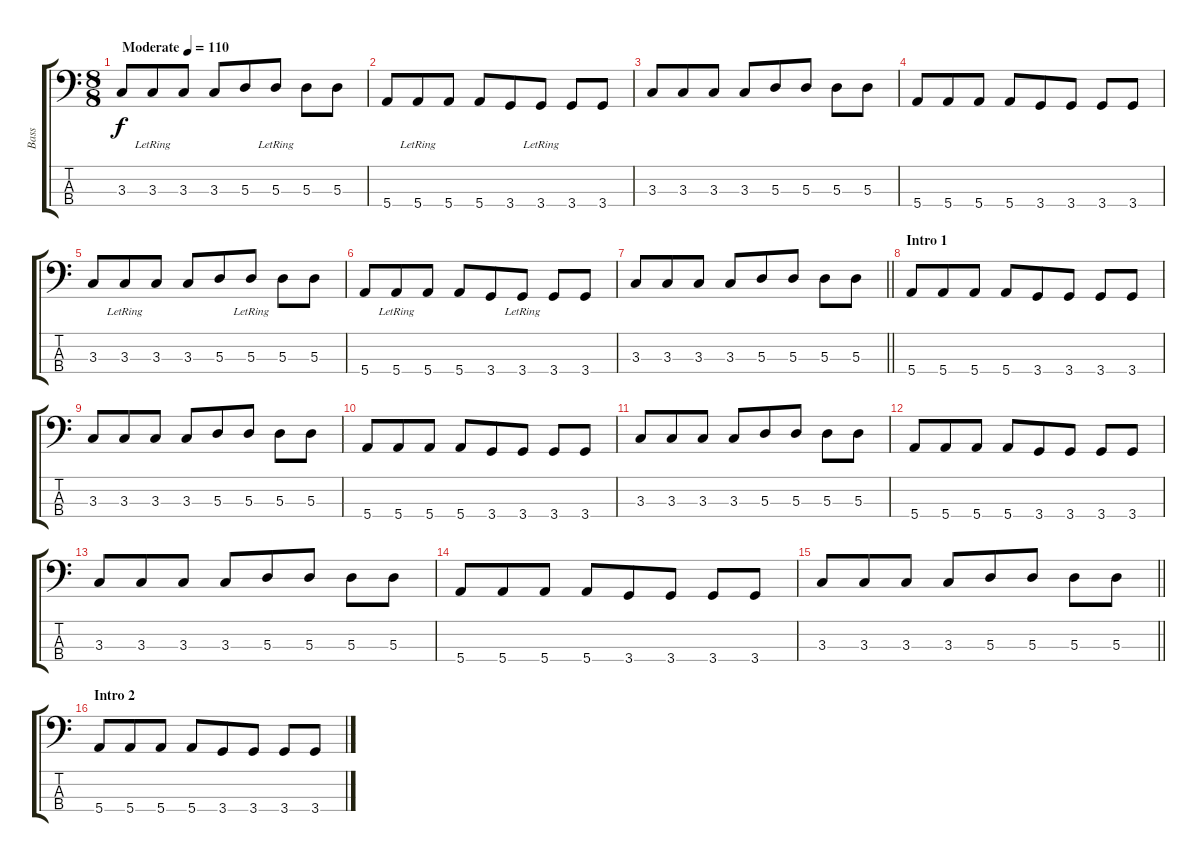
\track ("Bass" "Bass") {instrument electricbassfinger bank 1}
\staff {score tabs}
\tuning (G2 D2 A1 E1) {hide}
\ts (8 8)
\tempo (110 "Moderate")
\clef f4
\ks c
3.3.8{dy f instrument electricbassfinger} 3.3{lr}.8 3.3.8 3.3.8 5.3.8 5.3{lr}.8 5.3.8 5.3.8 |
5.4.8 5.4{lr}.8 5.4.8 5.4.8 3.4.8 3.4{lr}.8 3.4.8 3.4.8 |
3.3.8 3.3.8 3.3.8 3.3.8 5.3.8 5.3.8 5.3.8 5.3.8 |
5.4.8 5.4.8 5.4.8 5.4.8 3.4.8 3.4.8 3.4.8 3.4.8 |
3.3.8 3.3{lr}.8 3.3.8 3.3.8 5.3.8 5.3{lr}.8 5.3.8 5.3.8 |
5.4.8 5.4{lr}.8 5.4.8 5.4.8 3.4.8 3.4{lr}.8 3.4.8 3.4.8 |
\barLineRight lightlight
3.3.8 3.3.8 3.3.8 3.3.8 5.3.8 5.3.8 5.3.8 5.3.8 |
\section ("" "Intro 1")
5.4.8 5.4.8 5.4.8 5.4.8 3.4.8 3.4.8 3.4.8 3.4.8 |
3.3.8 3.3.8 3.3.8 3.3.8 5.3.8 5.3.8 5.3.8 5.3.8 |
5.4.8 5.4.8 5.4.8 5.4.8 3.4.8 3.4.8 3.4.8 3.4.8 |
3.3.8 3.3.8 3.3.8 3.3.8 5.3.8 5.3.8 5.3.8 5.3.8 |
5.4.8 5.4.8 5.4.8 5.4.8 3.4.8 3.4.8 3.4.8 3.4.8 |
3.3.8 3.3.8 3.3.8 3.3.8 5.3.8 5.3.8 5.3.8 5.3.8 |
5.4.8 5.4.8 5.4.8 5.4.8 3.4.8 3.4.8 3.4.8 3.4.8 |
\barLineRight lightlight
3.3.8 3.3.8 3.3.8 3.3.8 5.3.8 5.3.8 5.3.8 5.3.8 |
\section ("" "Intro 2")
5.4.8 5.4.8 5.4.8 5.4.8 3.4.8 3.4.8 3.4.8 3.4.8
